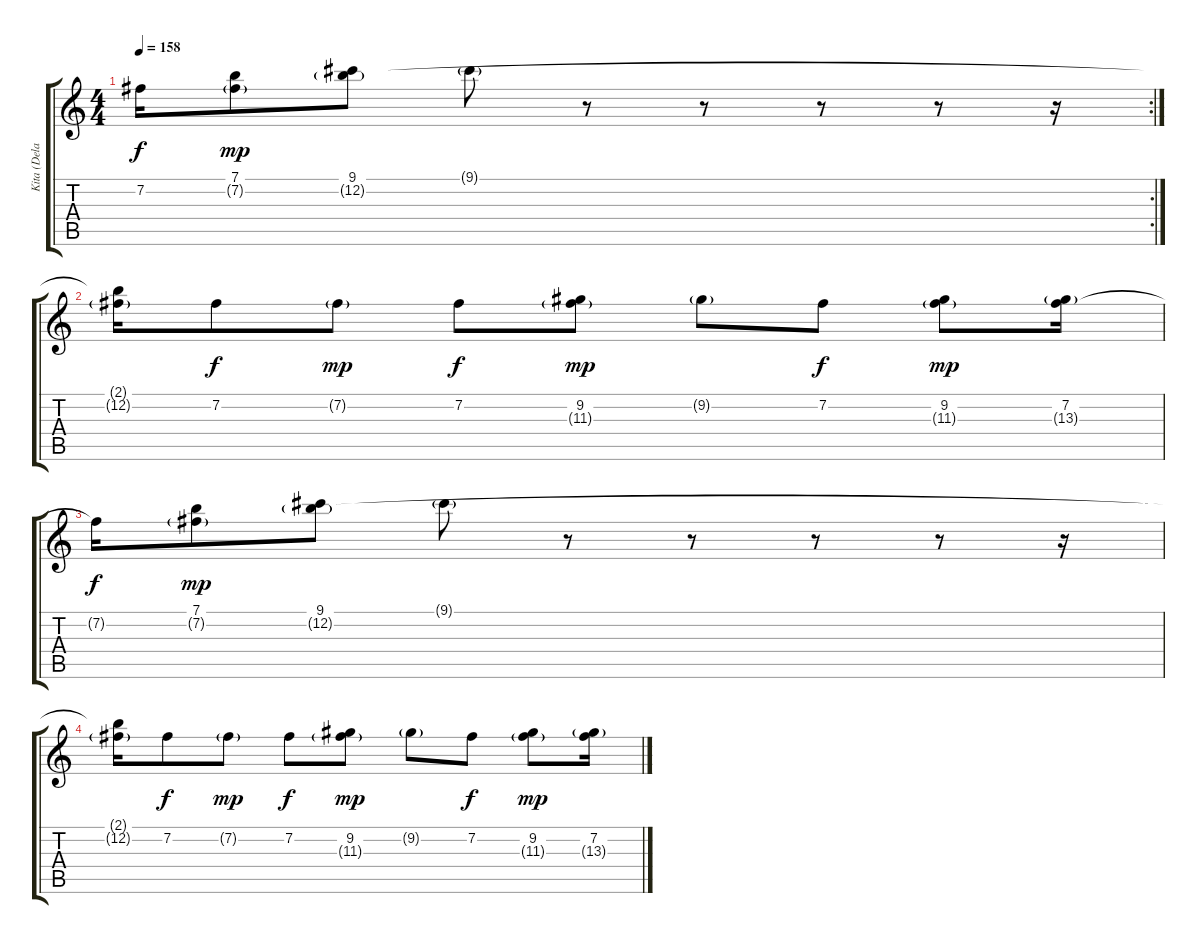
\track ("Kita (Delay)" "Kita (Dela") {instrument overdrivenguitar}
\staff {score tabs}
\tuning (E4 B3 G3 D3 A2 E2) {hide}
\rc 2
\ts (4 4)
\tempo 158
\clef g2
\ks c
7.2{t}.16{dy f} (7.1 7.2{g}).8{dy mp} (9.1 12.2{g}).8 9.1{g}.8 r.8 r.8 r.8 r.8 r.16 |
(2.1{g} 12.2{t}).16 7.2.8{dy f} 7.2{g}.8{dy mp} 7.2.8{dy f} (9.2 11.3{g}).8{dy mp} 9.2{g}.8 7.2.8{dy f} (9.2 11.3{g}).8{dy mp} (7.2 13.3{g}).16 |
7.2{t}.16{dy f} (7.1 7.2{g}).8{dy mp} (9.1 12.2{g}).8 9.1{g}.8 r.8 r.8 r.8 r.8 r.16 |
(2.1{g} 12.2{t}).16 7.2.8{dy f} 7.2{g}.8{dy mp} 7.2.8{dy f} (9.2 11.3{g}).8{dy mp} 9.2{g}.8 7.2.8{dy f} (9.2 11.3{g}).8{dy mp} (7.2 13.3{g}).16
